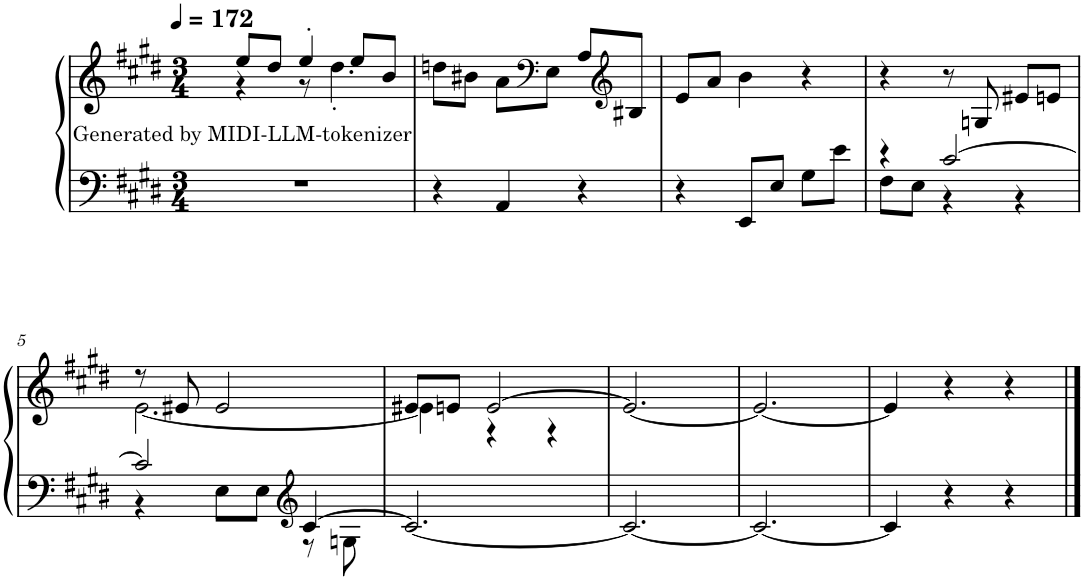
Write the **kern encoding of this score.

**kern	**kern	**text
*part1	*part1	*part1
*staff2	*staff1	*staff1
*I"Piano	*	*
*I'Pno.	*	*
*clefF4	*clefG2	*
*k[f#c#g#d#]	*k[f#c#g#d#]	*
*M3/4	*M3/4	*
*MM172	*MM172	*
=1	=1	=1
!	!	!LO:LY:b
*	*^	*
2.r	8ee/L	4r	Generated by MIDI-LLM-tokenizer
.	8dd#/J	.	.
.	4ee'/	8r	.
.	.	4.dd#'\	.
.	8ee/L	.	.
.	8b/J	.	.
*	*v	*v	*
=2	=2	=2
4r	8ddn\L	.
.	8b#X\J	.
4AA/	8a\L	.
*	*clefF4	*
.	8E\J	.
4r	8A/L	.
*	*clefG2	*
.	8B#X/J	.
=3	=3	=3
4r	8e/L	.
.	8a/J	.
8EE/L	4b\	.
8E/J	.	.
8G#\L	4r	.
8e\J	.	.
=4	=4	=4
*^	*	*
4r	8F#\L	4r	.
.	8E\J	.	.
[2c#/	4r	8r	.
.	.	8Gn/	.
.	4r	8e#X/L	.
.	.	8en/J	.
!!LO:LB:g=z
=5	=5	=5	=5
*	*	*^	*
2c#/]	4r	8r	[2.e\	.
.	.	8e#X/	.	.
.	8E\L	2e#/	.	.
.	8E\J	.	.	.
*clefG2	*	*	*	*
[4c#/	8r	.	.	.
.	8Gn\	.	.	.
*v	*v	*	*	*
=6	=6	=6	=6
2.c#/_	8e#X/L	4e\]	.
.	8en/J	.	.
.	[2e/	4r	.
.	.	4r	.
*	*v	*v	*
=7	=7	=7
2.c#/_	2.e/_	.
=8	=8	=8
2.c#/_	2.e/_	.
=9	=9	=9
4c#/]	4e/]	.
4r	4r	.
4r	4r	.
==	==	==
*-	*-	*-
